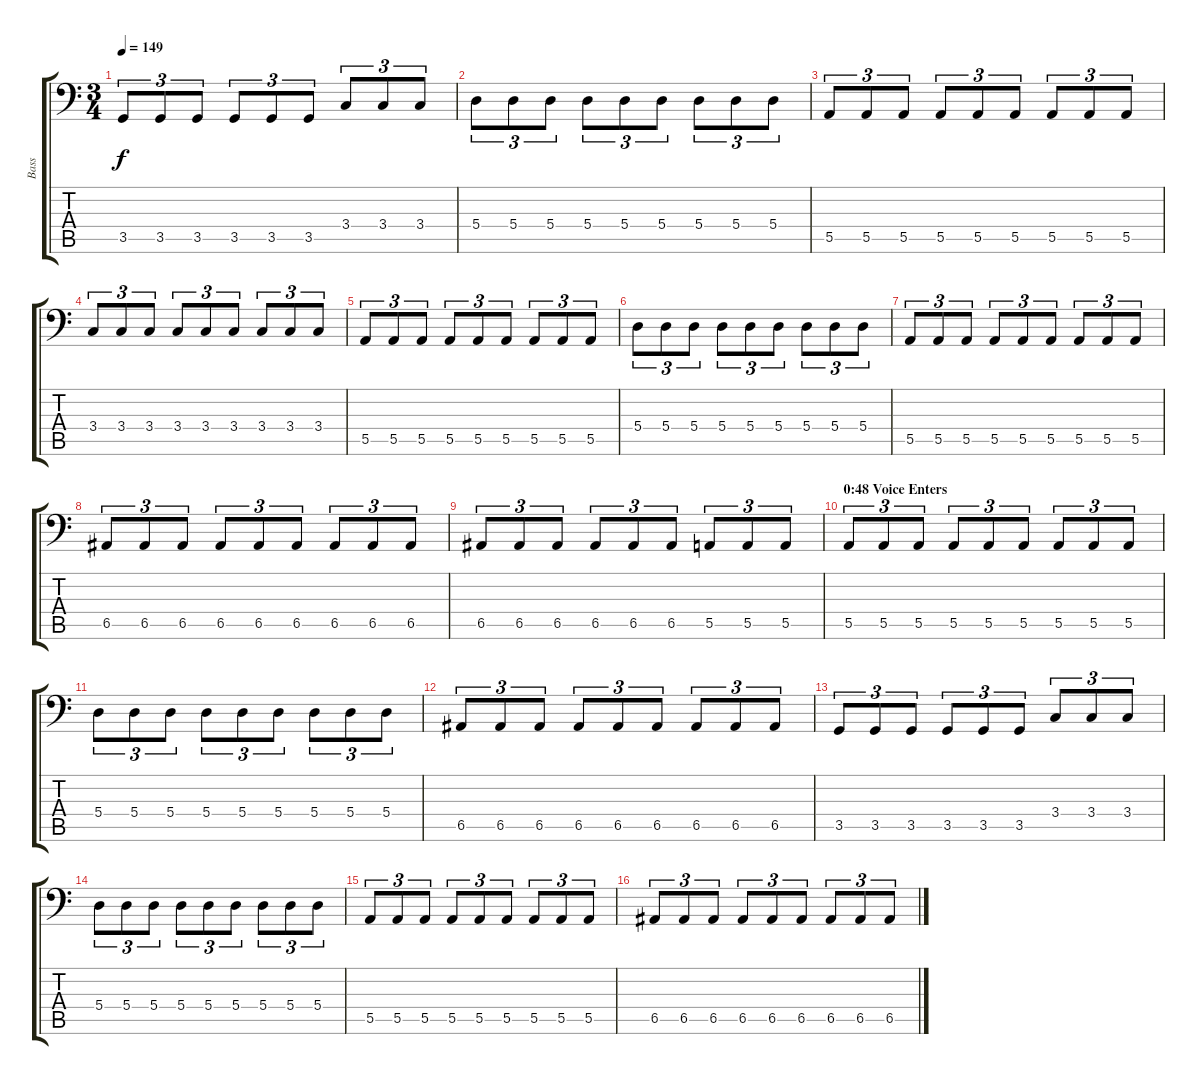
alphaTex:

\track ("Bass" "Bass") {instrument electricbasspick}
\staff {score tabs}
\tuning (B2 G2 D2 A1 E1 B0) {hide}
\ts (3 4)
\tempo 149
\clef f4
\ks c
3.5.8{tu (3 2) dy f} 3.5.8{tu (3 2)} 3.5.8{tu (3 2)} 3.5.8{tu (3 2)} 3.5.8{tu (3 2)} 3.5.8{tu (3 2)} 3.4.8{tu (3 2)} 3.4.8{tu (3 2)} 3.4.8{tu (3 2)} |
5.4.8{tu (3 2)} 5.4.8{tu (3 2)} 5.4.8{tu (3 2)} 5.4.8{tu (3 2)} 5.4.8{tu (3 2)} 5.4.8{tu (3 2)} 5.4.8{tu (3 2)} 5.4.8{tu (3 2)} 5.4.8{tu (3 2)} |
5.5.8{tu (3 2)} 5.5.8{tu (3 2)} 5.5.8{tu (3 2)} 5.5.8{tu (3 2)} 5.5.8{tu (3 2)} 5.5.8{tu (3 2)} 5.5.8{tu (3 2)} 5.5.8{tu (3 2)} 5.5.8{tu (3 2)} |
3.4.8{tu (3 2)} 3.4.8{tu (3 2)} 3.4.8{tu (3 2)} 3.4.8{tu (3 2)} 3.4.8{tu (3 2)} 3.4.8{tu (3 2)} 3.4.8{tu (3 2)} 3.4.8{tu (3 2)} 3.4.8{tu (3 2)} |
5.5.8{tu (3 2)} 5.5.8{tu (3 2)} 5.5.8{tu (3 2)} 5.5.8{tu (3 2)} 5.5.8{tu (3 2)} 5.5.8{tu (3 2)} 5.5.8{tu (3 2)} 5.5.8{tu (3 2)} 5.5.8{tu (3 2)} |
5.4.8{tu (3 2)} 5.4.8{tu (3 2)} 5.4.8{tu (3 2)} 5.4.8{tu (3 2)} 5.4.8{tu (3 2)} 5.4.8{tu (3 2)} 5.4.8{tu (3 2)} 5.4.8{tu (3 2)} 5.4.8{tu (3 2)} |
5.5.8{tu (3 2)} 5.5.8{tu (3 2)} 5.5.8{tu (3 2)} 5.5.8{tu (3 2)} 5.5.8{tu (3 2)} 5.5.8{tu (3 2)} 5.5.8{tu (3 2)} 5.5.8{tu (3 2)} 5.5.8{tu (3 2)} |
6.5.8{tu (3 2)} 6.5.8{tu (3 2)} 6.5.8{tu (3 2)} 6.5.8{tu (3 2)} 6.5.8{tu (3 2)} 6.5.8{tu (3 2)} 6.5.8{tu (3 2)} 6.5.8{tu (3 2)} 6.5.8{tu (3 2)} |
6.5.8{tu (3 2)} 6.5.8{tu (3 2)} 6.5.8{tu (3 2)} 6.5.8{tu (3 2)} 6.5.8{tu (3 2)} 6.5.8{tu (3 2)} 5.5.8{tu (3 2)} 5.5.8{tu (3 2)} 5.5.8{tu (3 2)} |
\section ("" "0:48 Voice Enters")
5.5.8{tu (3 2)} 5.5.8{tu (3 2)} 5.5.8{tu (3 2)} 5.5.8{tu (3 2)} 5.5.8{tu (3 2)} 5.5.8{tu (3 2)} 5.5.8{tu (3 2)} 5.5.8{tu (3 2)} 5.5.8{tu (3 2)} |
5.4.8{tu (3 2)} 5.4.8{tu (3 2)} 5.4.8{tu (3 2)} 5.4.8{tu (3 2)} 5.4.8{tu (3 2)} 5.4.8{tu (3 2)} 5.4.8{tu (3 2)} 5.4.8{tu (3 2)} 5.4.8{tu (3 2)} |
6.5.8{tu (3 2)} 6.5.8{tu (3 2)} 6.5.8{tu (3 2)} 6.5.8{tu (3 2)} 6.5.8{tu (3 2)} 6.5.8{tu (3 2)} 6.5.8{tu (3 2)} 6.5.8{tu (3 2)} 6.5.8{tu (3 2)} |
3.5.8{tu (3 2)} 3.5.8{tu (3 2)} 3.5.8{tu (3 2)} 3.5.8{tu (3 2)} 3.5.8{tu (3 2)} 3.5.8{tu (3 2)} 3.4.8{tu (3 2)} 3.4.8{tu (3 2)} 3.4.8{tu (3 2)} |
5.4.8{tu (3 2)} 5.4.8{tu (3 2)} 5.4.8{tu (3 2)} 5.4.8{tu (3 2)} 5.4.8{tu (3 2)} 5.4.8{tu (3 2)} 5.4.8{tu (3 2)} 5.4.8{tu (3 2)} 5.4.8{tu (3 2)} |
5.5.8{tu (3 2)} 5.5.8{tu (3 2)} 5.5.8{tu (3 2)} 5.5.8{tu (3 2)} 5.5.8{tu (3 2)} 5.5.8{tu (3 2)} 5.5.8{tu (3 2)} 5.5.8{tu (3 2)} 5.5.8{tu (3 2)} |
6.5.8{tu (3 2)} 6.5.8{tu (3 2)} 6.5.8{tu (3 2)} 6.5.8{tu (3 2)} 6.5.8{tu (3 2)} 6.5.8{tu (3 2)} 6.5.8{tu (3 2)} 6.5.8{tu (3 2)} 6.5.8{tu (3 2)}
